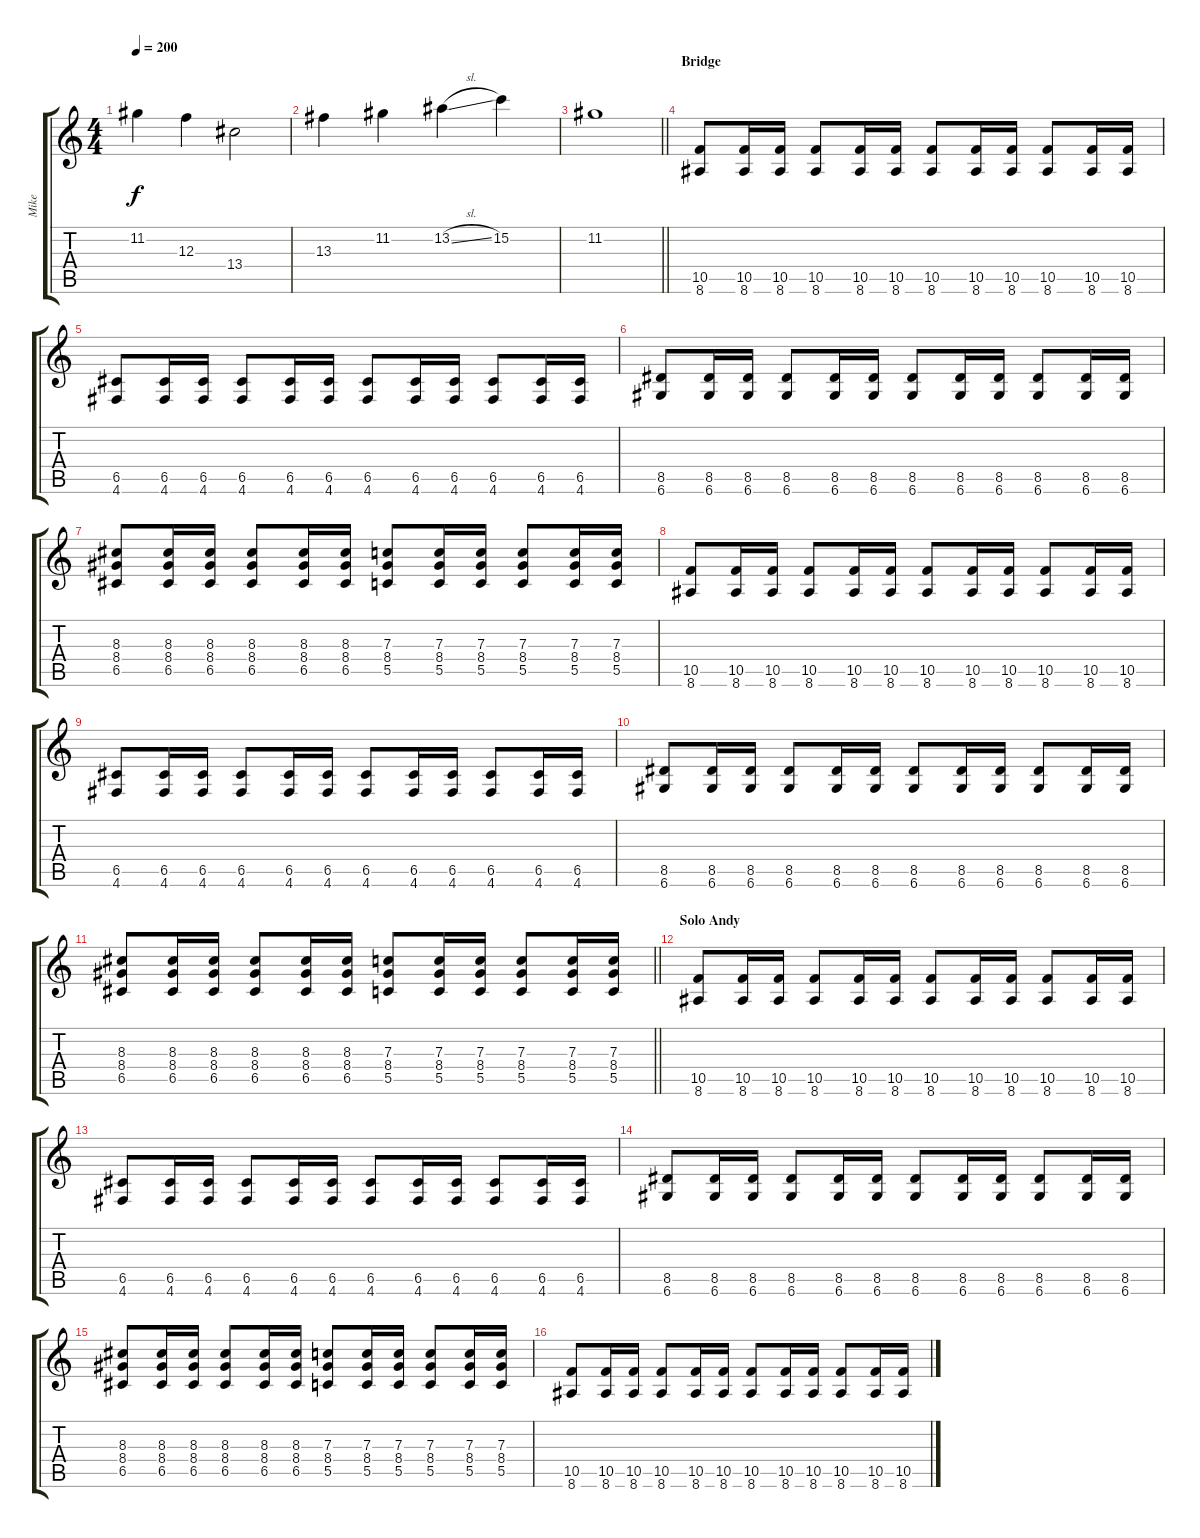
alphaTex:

\track ("Mike" "Mike") {instrument distortionguitar}
\staff {score tabs}
\tuning (D4 A3 F3 C3 G2 D2) {hide}
\ts (4 4)
\tempo 200
\clef g2
\ks c
11.2.4{dy f} 12.3.4 13.4.2 |
13.3.4 11.2.4 13.2{sl}.4 15.2.4 |
\barLineRight lightlight
11.2.1 |
\section ("" "Bridge")
(10.5 8.6).8 (10.5 8.6).16 (10.5 8.6).16 (10.5 8.6).8 (10.5 8.6).16 (10.5 8.6).16 (10.5 8.6).8 (10.5 8.6).16 (10.5 8.6).16 (10.5 8.6).8 (10.5 8.6).16 (10.5 8.6).16 |
(6.5 4.6).8 (6.5 4.6).16 (6.5 4.6).16 (6.5 4.6).8 (6.5 4.6).16 (6.5 4.6).16 (6.5 4.6).8 (6.5 4.6).16 (6.5 4.6).16 (6.5 4.6).8 (6.5 4.6).16 (6.5 4.6).16 |
(8.5 6.6).8 (8.5 6.6).16 (8.5 6.6).16 (8.5 6.6).8 (8.5 6.6).16 (8.5 6.6).16 (8.5 6.6).8 (8.5 6.6).16 (8.5 6.6).16 (8.5 6.6).8 (8.5 6.6).16 (8.5 6.6).16 |
(8.3 8.4 6.5).8 (8.3 8.4 6.5).16 (8.3 8.4 6.5).16 (8.3 8.4 6.5).8 (8.3 8.4 6.5).16 (8.3 8.4 6.5).16 (7.3 8.4 5.5).8 (7.3 8.4 5.5).16 (7.3 8.4 5.5).16 (7.3 8.4 5.5).8 (7.3 8.4 5.5).16 (7.3 8.4 5.5).16 |
(10.5 8.6).8 (10.5 8.6).16 (10.5 8.6).16 (10.5 8.6).8 (10.5 8.6).16 (10.5 8.6).16 (10.5 8.6).8 (10.5 8.6).16 (10.5 8.6).16 (10.5 8.6).8 (10.5 8.6).16 (10.5 8.6).16 |
(6.5 4.6).8 (6.5 4.6).16 (6.5 4.6).16 (6.5 4.6).8 (6.5 4.6).16 (6.5 4.6).16 (6.5 4.6).8 (6.5 4.6).16 (6.5 4.6).16 (6.5 4.6).8 (6.5 4.6).16 (6.5 4.6).16 |
(8.5 6.6).8 (8.5 6.6).16 (8.5 6.6).16 (8.5 6.6).8 (8.5 6.6).16 (8.5 6.6).16 (8.5 6.6).8 (8.5 6.6).16 (8.5 6.6).16 (8.5 6.6).8 (8.5 6.6).16 (8.5 6.6).16 |
\barLineRight lightlight
(8.3 8.4 6.5).8 (8.3 8.4 6.5).16 (8.3 8.4 6.5).16 (8.3 8.4 6.5).8 (8.3 8.4 6.5).16 (8.3 8.4 6.5).16 (7.3 8.4 5.5).8 (7.3 8.4 5.5).16 (7.3 8.4 5.5).16 (7.3 8.4 5.5).8 (7.3 8.4 5.5).16 (7.3 8.4 5.5).16 |
\section ("" "Solo Andy")
(10.5 8.6).8 (10.5 8.6).16 (10.5 8.6).16 (10.5 8.6).8 (10.5 8.6).16 (10.5 8.6).16 (10.5 8.6).8 (10.5 8.6).16 (10.5 8.6).16 (10.5 8.6).8 (10.5 8.6).16 (10.5 8.6).16 |
(6.5 4.6).8 (6.5 4.6).16 (6.5 4.6).16 (6.5 4.6).8 (6.5 4.6).16 (6.5 4.6).16 (6.5 4.6).8 (6.5 4.6).16 (6.5 4.6).16 (6.5 4.6).8 (6.5 4.6).16 (6.5 4.6).16 |
(8.5 6.6).8 (8.5 6.6).16 (8.5 6.6).16 (8.5 6.6).8 (8.5 6.6).16 (8.5 6.6).16 (8.5 6.6).8 (8.5 6.6).16 (8.5 6.6).16 (8.5 6.6).8 (8.5 6.6).16 (8.5 6.6).16 |
(8.3 8.4 6.5).8 (8.3 8.4 6.5).16 (8.3 8.4 6.5).16 (8.3 8.4 6.5).8 (8.3 8.4 6.5).16 (8.3 8.4 6.5).16 (7.3 8.4 5.5).8 (7.3 8.4 5.5).16 (7.3 8.4 5.5).16 (7.3 8.4 5.5).8 (7.3 8.4 5.5).16 (7.3 8.4 5.5).16 |
(10.5 8.6).8 (10.5 8.6).16 (10.5 8.6).16 (10.5 8.6).8 (10.5 8.6).16 (10.5 8.6).16 (10.5 8.6).8 (10.5 8.6).16 (10.5 8.6).16 (10.5 8.6).8 (10.5 8.6).16 (10.5 8.6).16
